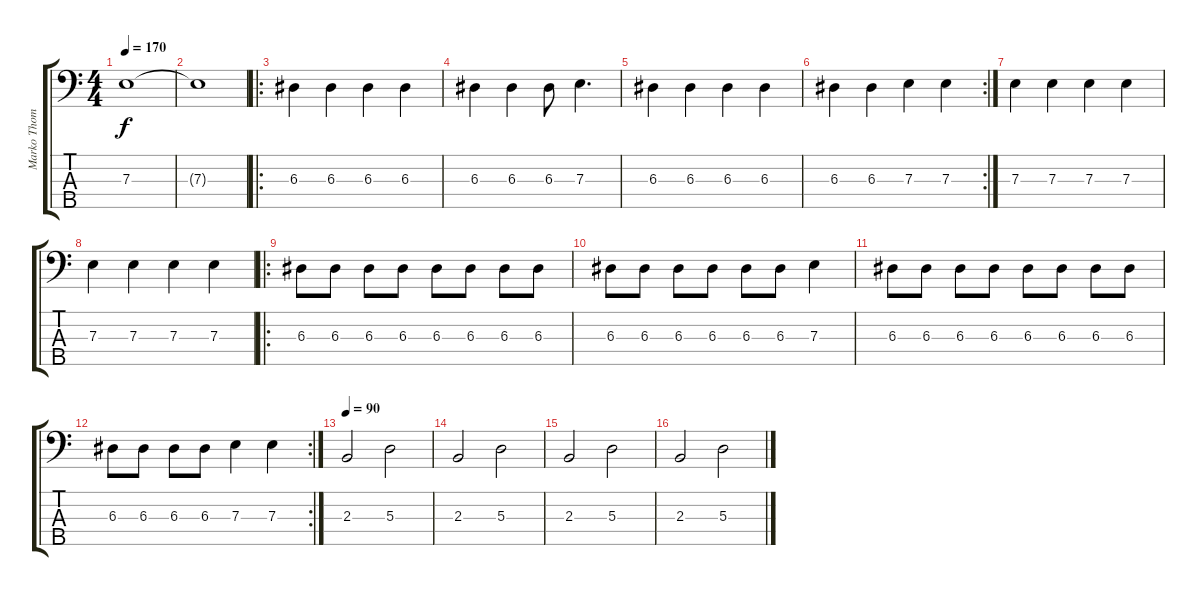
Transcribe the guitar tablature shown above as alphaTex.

\track ("Marko Thomas" "Marko Thom") {instrument electricbassfinger}
\staff {score tabs}
\tuning (G2 D2 A1 E1 B0) {hide}
\ts (4 4)
\tempo 170
\clef f4
\ks c
7.3.1{dy f} |
7.3{t}.1 |
\ro
6.3.4 6.3.4 6.3.4 6.3.4 |
6.3.4 6.3.4 6.3.8 7.3.4{d} |
6.3.4 6.3.4 6.3.4 6.3.4 |
\rc 2
6.3.4 6.3.4 7.3.4 7.3.4 |
7.3.4 7.3.4 7.3.4 7.3.4 |
7.3.4 7.3.4 7.3.4 7.3.4 |
\ro
6.3.8 6.3.8 6.3.8 6.3.8 6.3.8 6.3.8 6.3.8 6.3.8 |
6.3.8 6.3.8 6.3.8 6.3.8 6.3.8 6.3.8 7.3.4 |
6.3.8 6.3.8 6.3.8 6.3.8 6.3.8 6.3.8 6.3.8 6.3.8 |
\rc 2
6.3.8 6.3.8 6.3.8 6.3.8 7.3.4 7.3.4 |
\tempo 90
2.3.2 5.3.2 |
2.3.2 5.3.2 |
2.3.2 5.3.2 |
2.3.2 5.3.2
